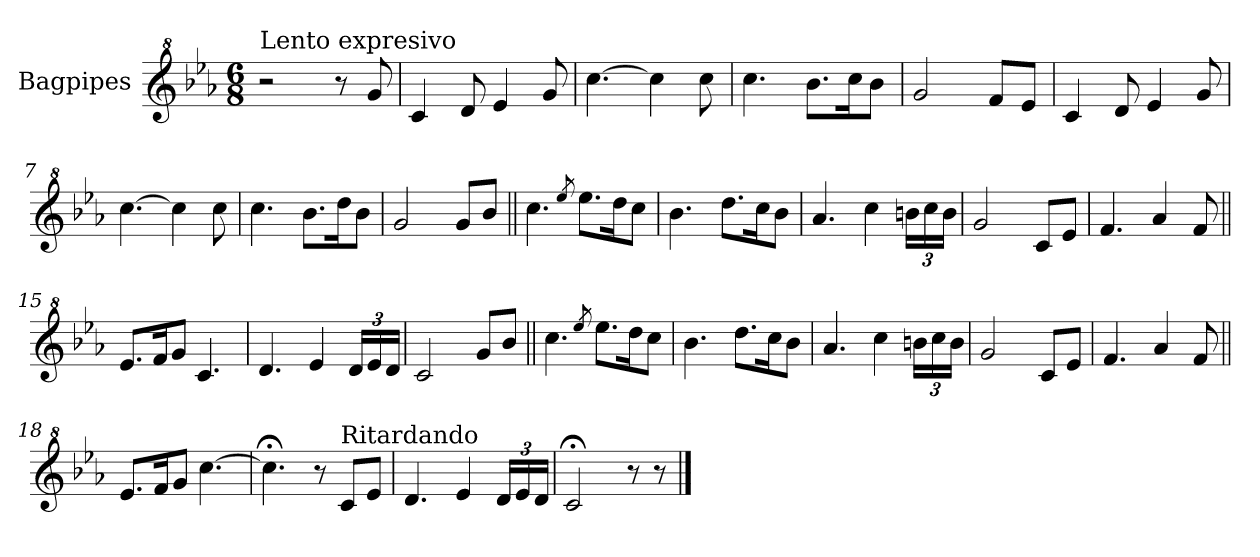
**kern
*part1
*staff1
*I"Bagpipes
*I'Bag
*clefG^2
*k[b-e-a-]
*E-:
*M6/8
=1
!LO:TX:a:t=Lento expresivo
2r
8r
8gg/
=2
4cc/
8dd/
4ee-/
8gg/
=3
[4.ccc\
4ccc\]
8ccc\
=4
4.ccc\
8.bb-\L
16ccc\K
8bb-\J
=5
2gg/
8ff/L
8ee-/J
=6
4cc/
8dd/
4ee-/
8gg/
=7
[4.ccc\
4ccc\]
8ccc\
=8
4.ccc\
8.bb-\L
16ddd\K
8bb-\J
=9
2gg/
8gg/L
8bb-/J
!!LO:LB:g=z
=10||
4.ccc\
8qeee-/
8.eee-\L
16ddd\K
8ccc\J
=11
4.bb-\
8.ddd\L
16ccc\K
8bb-\J
=12
4.aa-/
4ccc\
*Xbrackettup
24bbn\LL
24ccc\
24bb\JJ
=13
2gg/
8cc/L
8ee-/J
=14
4.ff/
4aa-/
8ff/
=15||
8.ee-/L
16ff/K
8gg/J
4.cc/
=16
4.dd/
4ee-/
24dd/LL
24ee-/
24dd/JJ
=17
2cc/
8gg/L
8bb-/J
!!LO:LB:g=z
=10||
4.ccc\
8qeee-/
8.eee-\L
16ddd\K
8ccc\J
=11
4.bb-\
8.ddd\L
16ccc\K
8bb-\J
=12
4.aa-/
4ccc\
24bbn\LL
24ccc\
24bb\JJ
=13
2gg/
8cc/L
8ee-/J
=14
4.ff/
4aa-/
8ff/
!!LO:LB:g=z
=18||
8.ee-/L
16ff/K
8gg/J
[4.ccc\
=19
4.ccc;<\]
8r
!LO:TX:a:t=Ritardando
8cc/L
8ee-/J
=20
4.dd/
4ee-/
24dd/LL
24ee-/
24dd/JJ
=21
2cc;</
8r
8r
==
*-
